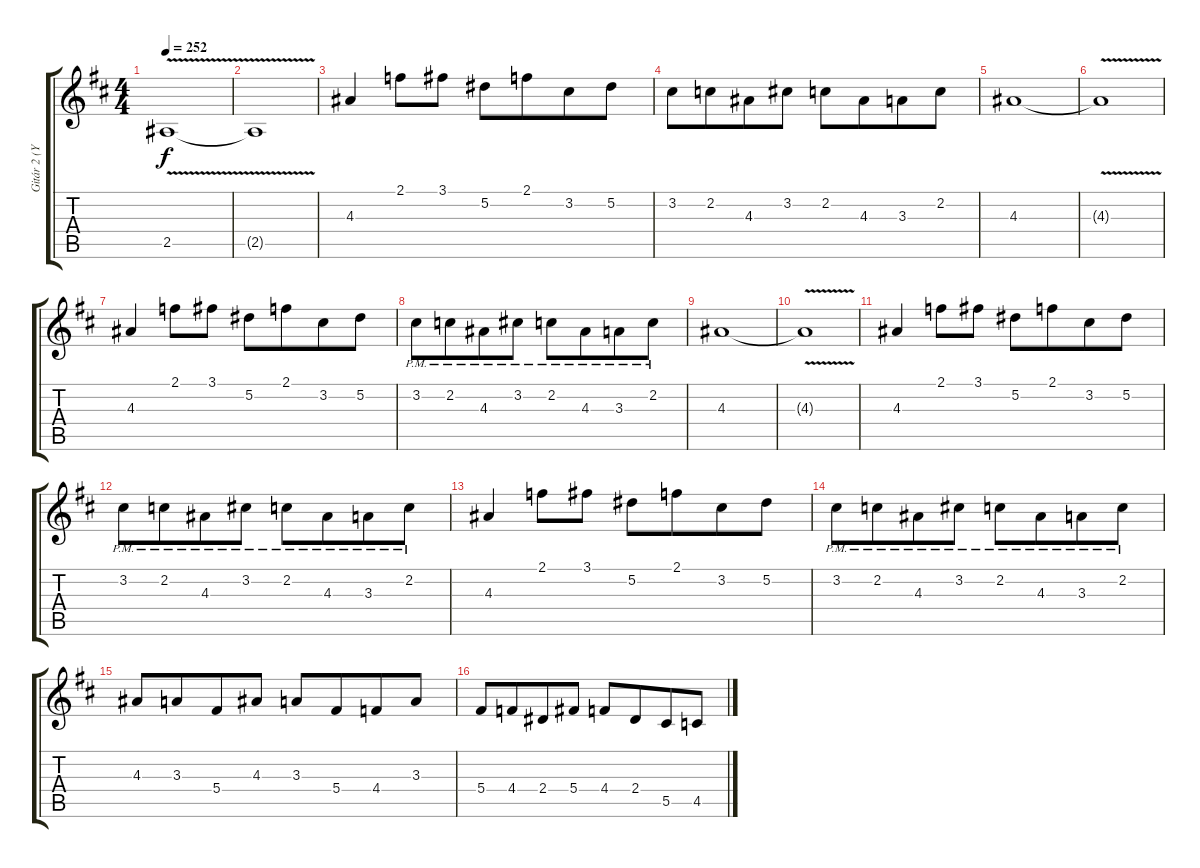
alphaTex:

\track ("Gitár 2 (Yngwie Malmsteen)" "Gitár 2 (Y") {instrument distortionguitar}
\staff {score tabs}
\tuning (Eb4 Bb3 Gb3 Db3 Ab2 Eb2) {hide}
\ts (4 4)
\tempo 252
\clef g2
\ks d
2.5{v}.1{dy f} |
2.5{t}.1 |
4.3.4 2.1.8 3.1.8 5.2.8 2.1.8{beam merge} 3.2.8 5.2.8 |
3.2.8 2.2.8{beam merge} 4.3.8 3.2.8 2.2.8 4.3.8{beam merge} 3.3.8 2.2.8 |
4.3.1 |
4.3{v t}.1 |
4.3.4 2.1.8 3.1.8 5.2.8 2.1.8{beam merge} 3.2.8 5.2.8 |
3.2{pm}.8 2.2{pm}.8{beam merge} 4.3{pm}.8 3.2{pm}.8 2.2{pm}.8 4.3{pm}.8{beam merge} 3.3{pm}.8 2.2{pm}.8 |
4.3.1 |
4.3{v t}.1 |
4.3.4 2.1.8 3.1.8 5.2.8 2.1.8{beam merge} 3.2.8 5.2.8 |
3.2{pm}.8 2.2{pm}.8{beam merge} 4.3{pm}.8 3.2{pm}.8 2.2{pm}.8 4.3{pm}.8{beam merge} 3.3{pm}.8 2.2{pm}.8 |
4.3.4 2.1.8 3.1.8 5.2.8 2.1.8{beam merge} 3.2.8 5.2.8 |
3.2{pm}.8 2.2{pm}.8{beam merge} 4.3{pm}.8 3.2{pm}.8 2.2{pm}.8 4.3{pm}.8{beam merge} 3.3{pm}.8 2.2{pm}.8 |
4.3.8 3.3.8{beam merge} 5.4.8 4.3.8 3.3.8 5.4.8{beam merge} 4.4.8 3.3.8 |
5.4.8 4.4.8{beam merge} 2.4.8 5.4.8 4.4.8 2.4.8{beam merge} 5.5.8 4.5.8
